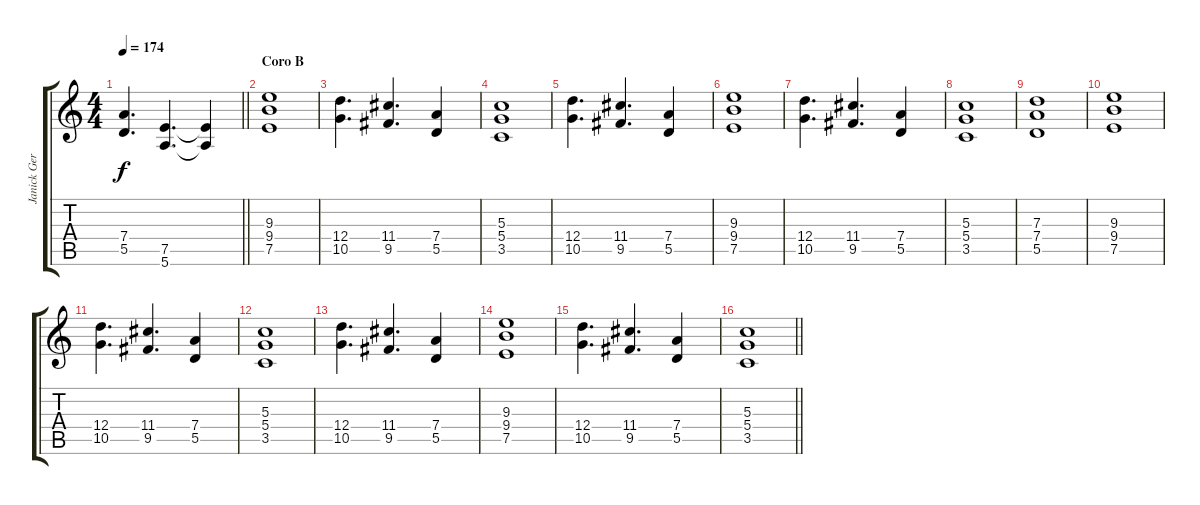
\track ("Janick Gers" "Janick Ger") {instrument overdrivenguitar}
\staff {score tabs}
\tuning (E4 B3 G3 D3 A2 E2) {hide}
\ts (4 4)
\tempo 174
\clef g2
\barLineRight lightlight
\ks c
(7.4{t} 5.5{t}).4{d dy f} (7.5 5.6).4{d} (7.5{t} 5.6{t}).4 |
\section ("" "Coro B")
(9.3 9.4 7.5).1 |
(12.4 10.5).4{d} (11.4 9.5).4{d} (7.4 5.5).4 |
(5.3 5.4 3.5).1 |
(12.4 10.5).4{d} (11.4 9.5).4{d} (7.4 5.5).4 |
(9.3 9.4 7.5).1 |
(12.4 10.5).4{d} (11.4 9.5).4{d} (7.4 5.5).4 |
(5.3 5.4 3.5).1 |
(7.3 7.4 5.5).1 |
(9.3 9.4 7.5).1 |
(12.4 10.5).4{d} (11.4 9.5).4{d} (7.4 5.5).4 |
(5.3 5.4 3.5).1 |
(12.4 10.5).4{d} (11.4 9.5).4{d} (7.4 5.5).4 |
(9.3 9.4 7.5).1 |
(12.4 10.5).4{d} (11.4 9.5).4{d} (7.4 5.5).4 |
\barLineRight lightlight
(5.3 5.4 3.5).1
